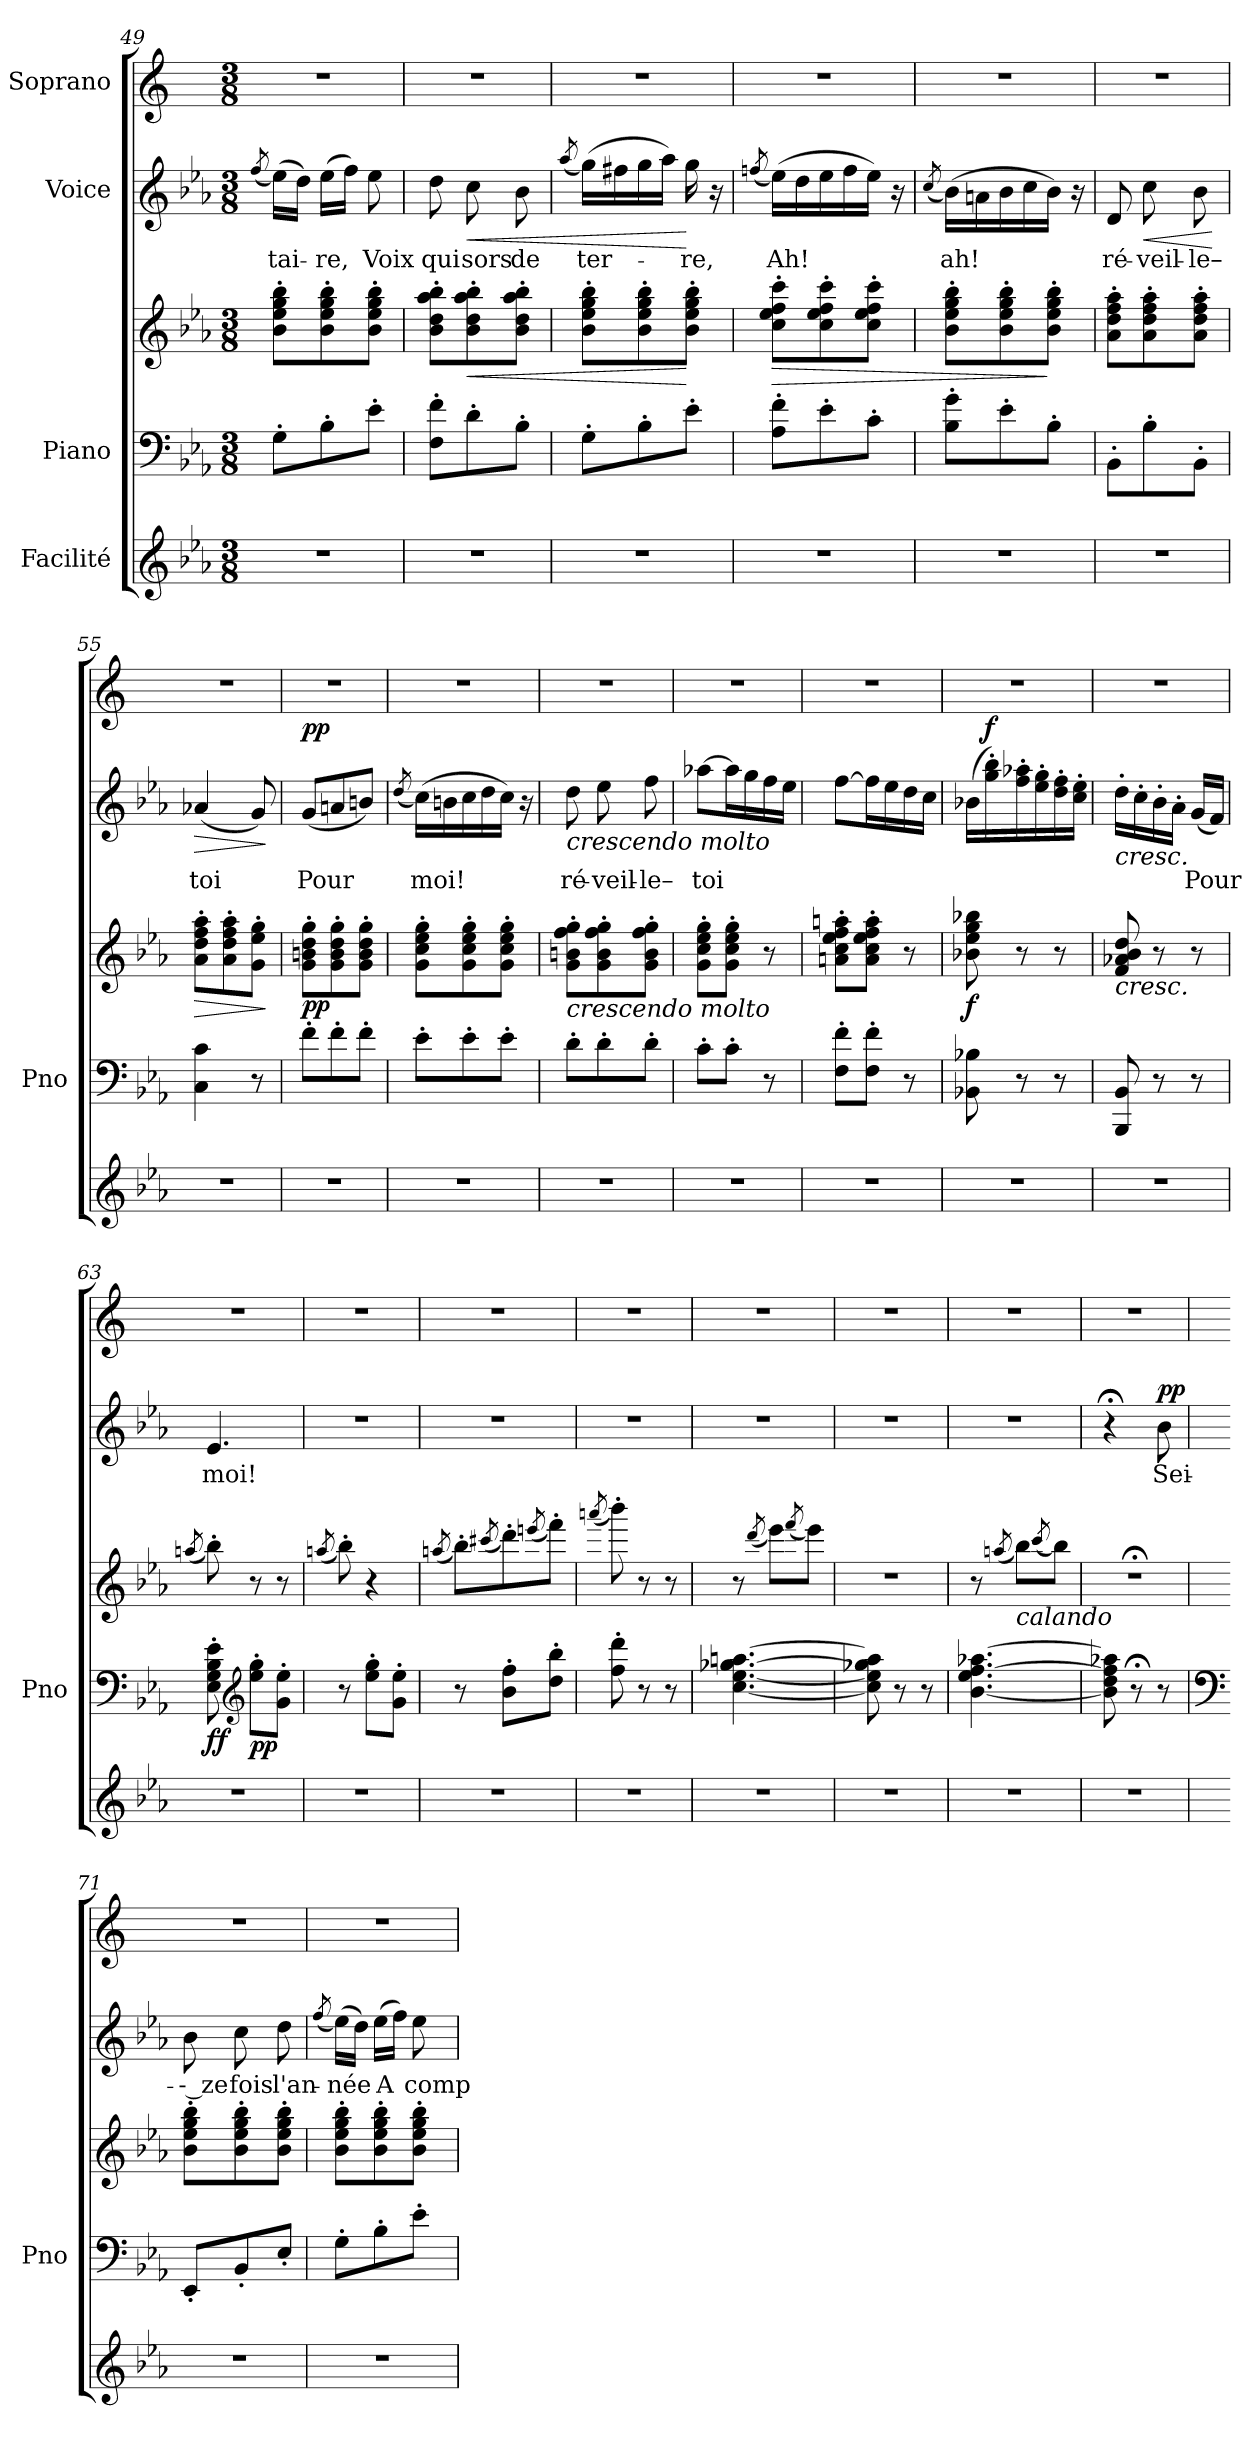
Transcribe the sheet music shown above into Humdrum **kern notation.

**kern	**kern	**kern	**dynam	**kern	**text	**dynam	**kern
*part4	*part3	*part3	*part3	*part2	*part2	*part2	*part1
*staff5	*staff4	*staff3	*staff3/4	*staff2	*staff2	*staff2	*staff1
*I"Facilité	*I"Piano	*	*	*I"Voice	*	*	*I"Soprano
*	*I'Pno	*	*	*	*	*	*
!!LO:LB:g=z
*clefG2	*clefF4	*clefG2	*	*clefG2	*	*	*clefG2
*k[b-e-a-]	*k[b-e-a-]	*k[b-e-a-]	*	*k[b-e-a-]	*	*	*k[]
*M3/8	*M3/8	*M3/8	*	*M3/8	*	*	*M3/8
=49	=49	=49	=49	=49	=49	=49	=49
.	.	.	.	(8qff/	.	.	.
!	!	!	!	!	!LO:LY:b	!	!
4.r	8G'\L	8b-\' 8ee-\' 8gg\' 8bb-\'L	.	(16ee-\LL)	- tai-	.	4.r
.	.	.	.	16dd\JJ)	.	.	.
!	!	!	!	!	!LO:LY:b	!	!
.	8B-'\	8b-\' 8ee-\' 8gg\' 8bb-\'	.	(16ee-\LL	-re,	.	.
.	.	.	.	16ff\JJ)	.	.	.
!	!	!	!	!	!LO:LY:b	!	!
.	8e-'\J	8b-\' 8ee-\' 8gg\' 8bb-\'J	.	8ee-\	Voix	.	.
=50	=50	=50	=50	=50	=50	=50	=50
!	!	!	!	!	!LO:LY:b	!	!
4.r	8F\' 8f\'L	8b-\' 8dd\' 8aa-\' 8bb-\'L	.	8dd\	qui	.	4.r
!	!	!	!LO:HP:b	!	!LO:LY:b	!LO:HP:b	!
.	8d'\	8b-\' 8dd\' 8aa-\' 8bb-\'	<	8cc\	sors	<	.
!	!	!	!	!	!LO:LY:b	!	!
.	8B-'\J	8b-\' 8dd\' 8aa-\' 8bb-\'J	.	8b-\	de	.	.
=51	=51	=51	=51	=51	=51	=51	=51
.	.	.	.	(8qaa-/	.	.	.
!	!	!	!	!	!LO:LY:b	!	!
4.r	8G'\L	8b-\' 8ee-\' 8gg\' 8bb-\'L	.	(16gg\LL)	ter-	.	4.r
.	.	.	.	16ff#X\	.	.	.
.	8B-'\	8b-\' 8ee-\' 8gg\' 8bb-\'	.	16gg\	.	.	.
.	.	.	.	16aa-\JJ)	.	.	.
!	!	!	!	!	!LO:LY:b	!	!
.	8e-'\J	8b-\' 8ee-\' 8gg\' 8bb-\'J	[	16gg\	-re,	[	.
.	.	.	.	16r	.	.	.
=52	=52	=52	=52	=52	=52	=52	=52
.	.	.	.	(8qffn/	.	.	.
!	!	!	!LO:HP:b	!	!LO:LY:b	!	!
4.r	8A-\' 8f\'L	8cc\' 8ee-\' 8ff\' 8ccc\'L	>	(16ee-\LL)	Ah!	.	4.r
.	.	.	.	16dd\	.	.	.
.	8e-'\	8cc\' 8ee-\' 8ff\' 8ccc\'	.	16ee-\	.	.	.
.	.	.	.	16ff\	.	.	.
.	8c'\J	8cc\' 8ee-\' 8ff\' 8ccc\'J	.	16ee-\JJ)	.	.	.
.	.	.	.	16r	.	.	.
=53	=53	=53	=53	=53	=53	=53	=53
.	.	.	.	(8qcc/	.	.	.
!	!	!	!	!	!LO:LY:b	!	!
4.r	8B-\' 8g\'L	8b-\' 8ee-\' 8gg\' 8bb-\'L	.	(16b-\LL)	-ah!	.	4.r
.	.	.	.	16an\	.	.	.
.	8e-'\	8b-\' 8ee-\' 8gg\' 8bb-\'	.	16b-\	.	.	.
.	.	.	.	16cc\	.	.	.
.	8B-'\J	8b-\' 8ee-\' 8gg\' 8bb-\'J	]	16b-\JJ)	.	.	.
.	.	.	.	16r	.	.	.
=54	=54	=54	=54	=54	=54	=54	=54
!	!	!	!	!	!LO:LY:b	!	!
4.r	8BB-'\L	8a-\' 8dd\' 8ff\' 8aa-\'L	.	8d/	ré-	.	4.r
!	!	!	!	!	!LO:LY:b	!LO:HP:b	!
.	8B-'\	8a-\' 8dd\' 8ff\' 8aa-\'	.	8cc\	-veil-	<	.
!	!	!	!	!	!LO:LY:b	!	!
.	8BB-'\J	8a-\' 8dd\' 8ff\' 8aa-\'J	.	8b-\	-le–	.	.
.	.	.	.	.	.	[	.
=55	=55	=55	=55	=55	=55	=55	=55
!	!	!	!LO:HP:b	!	!LO:LY:b	!LO:HP:b	!
4.r	4C\ 4c\	8a-\' 8dd\' 8ff\' 8aa-\'L	>	(4a-X/	toi	>	4.r
.	.	8a-\' 8dd\' 8ff\' 8aa-\'	.	.	.	.	.
.	8r	8g\' 8ee-\' 8gg\'J	.	8g/)	.	.	.
.	.	.	]	.	.	]	.
!!LO:LB:g=z
=56	=56	=56	=56	=56	=56	=56	=56
!	!	!	!LO:DY:b	!	!LO:LY:b	!LO:DY:b	!
4.r	8f'\L	8g\' 8bn\' 8dd\' 8gg\'L	pp	(8g/L	Pour	pp	4.r
.	8f'\	8g\' 8b\' 8dd\' 8gg\'	.	8an/	.	.	.
.	8f'\J	8g\' 8b\' 8dd\' 8gg\'J	.	8bn/J)	.	.	.
=57	=57	=57	=57	=57	=57	=57	=57
.	.	.	.	(8qdd/	.	.	.
!	!	!	!	!	!LO:LY:b	!	!
4.r	8e-'\L	8g\' 8cc\' 8ee-\' 8gg\'L	.	(16cc\LL)	moi!	.	4.r
.	.	.	.	16bn\	.	.	.
.	8e-'\	8g\' 8cc\' 8ee-\' 8gg\'	.	16cc\	.	.	.
.	.	.	.	16dd\	.	.	.
.	8e-'\J	8g\' 8cc\' 8ee-\' 8gg\'J	.	16cc\JJ)	.	.	.
.	.	.	.	16r	.	.	.
=58	=58	=58	=58	=58	=58	=58	=58
!	!	!	!	!LO:TX:b:i:t=crescendo molto	!	!	!
!	!	!LO:TX:b:i:t=crescendo molto	!	!	!	!	!
!	!	!	!	!	!LO:LY:b	!	!
4.r	8d'\L	8g\' 8bn\' 8ff\' 8gg\'L	.	8dd\	ré-	.	4.r
!	!	!	!	!	!LO:LY:b	!	!
.	8d'\	8g\' 8b\' 8ff\' 8gg\'	.	8ee-\	-veil-	.	.
!	!	!	!	!	!LO:LY:b	!	!
.	8d'\J	8g\' 8b\' 8ff\' 8gg\'J	.	8ff\	-le–	.	.
=59	=59	=59	=59	=59	=59	=59	=59
!	!	!	!	!	!LO:LY:b	!	!
4.r	8c'\L	8g\' 8cc\' 8ee-\' 8gg\'L	.	[8aa-X\L	toi	.	4.r
.	8c'\J	8g\' 8cc\' 8ee-\' 8gg\'J	.	16aa-\L]	.	.	.
.	.	.	.	16gg\	.	.	.
.	8r	8r	.	16ff\	.	.	.
.	.	.	.	16ee-\JJ	.	.	.
=60	=60	=60	=60	=60	=60	=60	=60
4.r	8F\' 8f\'L	8an\' 8cc\' 8ee-\' 8ff\' 8aan\'L	.	[8ff\L	.	.	4.r
.	8F\' 8f\'J	8a\' 8cc\' 8ee-\' 8ff\' 8aa\'J	.	16ff\L]	.	.	.
.	.	.	.	16ee-\	.	.	.
.	8r	8r	.	16dd\	.	.	.
.	.	.	.	16cc\JJ	.	.	.
=61	=61	=61	=61	=61	=61	=61	=61
!	!	!	!LO:DY:b	!	!	!	!
4.r	8BB-X\ 8B-X\	8b-X\ 8ee-\ 8gg\ 8bb-X\	f	(16b-X\LL	.	.	4.r
!	!	!	!	!	!	!LO:DY:b	!
.	.	.	.	16gg\' 16bb-\')	.	f	.
.	8r	8r	.	16ff\' 16aa-X\'	.	.	.
.	.	.	.	16ee-\' 16gg\'	.	.	.
.	8r	8r	.	16dd\' 16ff\'	.	.	.
.	.	.	.	16cc\' 16ee-\'JJ	.	.	.
=62	=62	=62	=62	=62	=62	=62	=62
!	!	!	!	!LO:TX:b:i:t=cresc.	!	!	!
!	!	!LO:TX:b:i:t=cresc.	!	!	!	!	!
4.r	8BBB-/ 8BB-/	8f/ 8a-X/ 8b-/ 8dd/	.	16dd'\LL	.	.	4.r
.	.	.	.	16cc'\	.	.	.
.	8r	8r	.	16b-'\	.	.	.
.	.	.	.	16a-'\JJ	.	.	.
!	!	!	!	!	!LO:LY:b	!	!
.	8r	8r	.	(16g/LL	Pour	.	.
.	.	.	.	16f/JJ)	.	.	.
!!LO:PB:g=z
=63	=63	=63	=63	=63	=63	=63	=63
.	.	(8qaan/	.	.	.	.	.
!	!	!	!LO:DY:b=2	!	!LO:LY:b	!	!
4.r	8E-\' 8G\' 8B-\' 8e-\'	8bb-'\)	ff	4.e-/	moi!	.	4.r
*	*clefG2	*	*	*	*	*	*
!	!	!	!LO:DY:b=2	!	!	!	!
.	8ee-\' 8gg\'L	8r	pp	.	.	.	.
.	8g\' 8ee-\'J	8r	.	.	.	.	.
=64	=64	=64	=64	=64	=64	=64	=64
.	.	(8qaan/	.	.	.	.	.
4.r	8r	8bb-'\)	.	4.r	.	.	4.r
.	8ee-\' 8gg\'L	4r	.	.	.	.	.
.	8g\' 8ee-\'J	.	.	.	.	.	.
=65	=65	=65	=65	=65	=65	=65	=65
.	.	(8qaan/	.	.	.	.	.
4.r	8r	8bb-'\L)	.	4.r	.	.	4.r
.	.	(8qccc#X/	.	.	.	.	.
.	8b-\' 8ff\'L	8ddd'\)	.	.	.	.	.
.	.	(8qeeen/	.	.	.	.	.
.	8dd\' 8bb-\'J	8fff'\J)	.	.	.	.	.
=66	=66	=66	=66	=66	=66	=66	=66
.	.	(8qaaan/	.	.	.	.	.
4.r	8ff\' 8ddd\'	8bbb-'\)	.	4.r	.	.	4.r
.	8r	8r	.	.	.	.	.
.	8r	8r	.	.	.	.	.
=67	=67	=67	=67	=67	=67	=67	=67
4.r	[4.cc\ [4.ee-\ [4.gg-X\ [4.aan\	8r	.	4.r	.	.	4.r
.	.	(8qddd/	.	.	.	.	.
.	.	8eee-\L)	.	.	.	.	.
.	.	(8qfff/	.	.	.	.	.
.	.	8eee-\J)	.	.	.	.	.
=68	=68	=68	=68	=68	=68	=68	=68
4.r	8cc\] 8ee-\] 8gg-X\] 8aan\]	4.r	.	4.r	.	.	4.r
.	8r	.	.	.	.	.	.
.	8r	.	.	.	.	.	.
=69	=69	=69	=69	=69	=69	=69	=69
4.r	[4.b-\ 4.ee-\ [4.ff\ [4.aa-X\	8r	.	4.r	.	.	4.r
.	.	(8qaan/	.	.	.	.	.
!	!	!LO:TX:b:i:t=calando	!	!	!	!	!
.	.	8bb-\L)	.	.	.	.	.
.	.	(8qccc/	.	.	.	.	.
.	.	8bb-\J)	.	.	.	.	.
=70	=70	=70	=70	=70	=70	=70	=70
4.r	8b-\] 8dd\ 8ff\] 8aa-X\]	4.r;<	.	4r;<	.	.	4.r
.	8r;<	.	.	.	.	.	.
!	!	!	!	!	!LO:LY:b	!LO:DY:b	!
.	8r	.	.	8b-\	Sei-	pp	.
!!LO:PB:g=z
=71	=71	=71	=71	=71	=71	=71	=71
*	*clefF4	*	*	*	*	*	*
!	!	!	!LO:DY:b	!	!LO:LY:b	!	!
!	!	!	!LO:DY:n=1:b	!	!	!	!
4.r	8EE-'/L	8b-\' 8ee-\' 8gg\' 8bb-\'L	other-dynamics pp	8b-\	-- ze	.	4.r
!	!	!	!	!	!LO:LY:b	!	!
.	8BB-'/	8b-\' 8ee-\' 8gg\' 8bb-\'	.	8cc\	fois	.	.
!	!	!	!	!	!LO:LY:b	!	!
.	8E-'/J	8b-\' 8ee-\' 8gg\' 8bb-\'J	.	8dd\	l'an-	.	.
=72	=72	=72	=72	=72	=72	=72	=72
.	.	.	.	(8qff/	.	.	.
!	!	!	!	!	!LO:LY:b	!	!
4.r	8G'\L	8b-\' 8ee-\' 8gg\' 8bb-\'L	.	(16ee-\LL)	-née	.	4.r
.	.	.	.	16dd\JJ)	.	.	.
!	!	!	!	!	!LO:LY:b	!	!
.	8B-'\	8b-\' 8ee-\' 8gg\' 8bb-\'	.	(16ee-\LL	A	.	.
.	.	.	.	16ff\JJ)	.	.	.
!	!	!	!	!	!LO:LY:b	!	!
.	8e-'\J	8b-\' 8ee-\' 8gg\' 8bb-\'J	.	8ee-\	comp-	.	.
=	=	=	=	=	=	=	=
*-	*-	*-	*-	*-	*-	*-	*-
